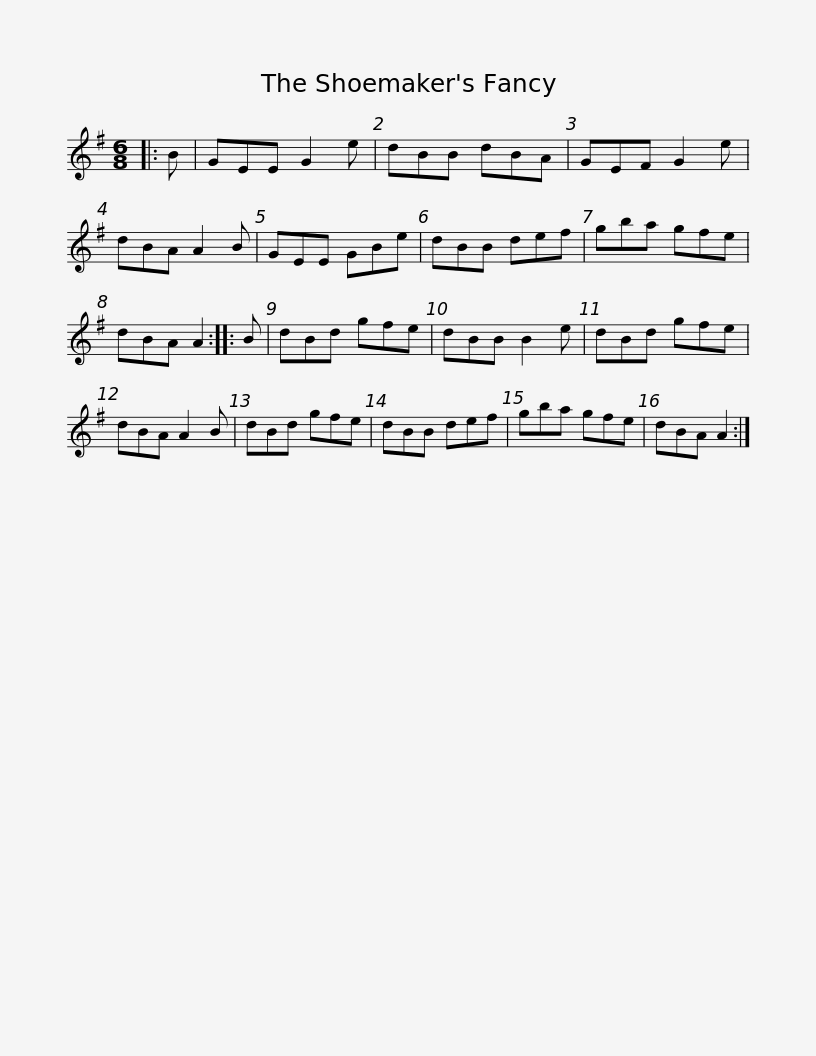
X:1
L:1/8
M:6/8
I:linebreak $
K:G
V:1 treble
V:1
|: B | GEE G2 e | dBB dBA | GEF G2 e | dBA A2 B | %5
 GEE GBe | dBB def | gba gfe |$ dBA A2 :: B | %10
 dBd gfe | dBB B2 e | dBd gfe | dBA A2 B | dBd gfe | %15
 dBB def |$ gba gfe | dBA A2 :| %18
